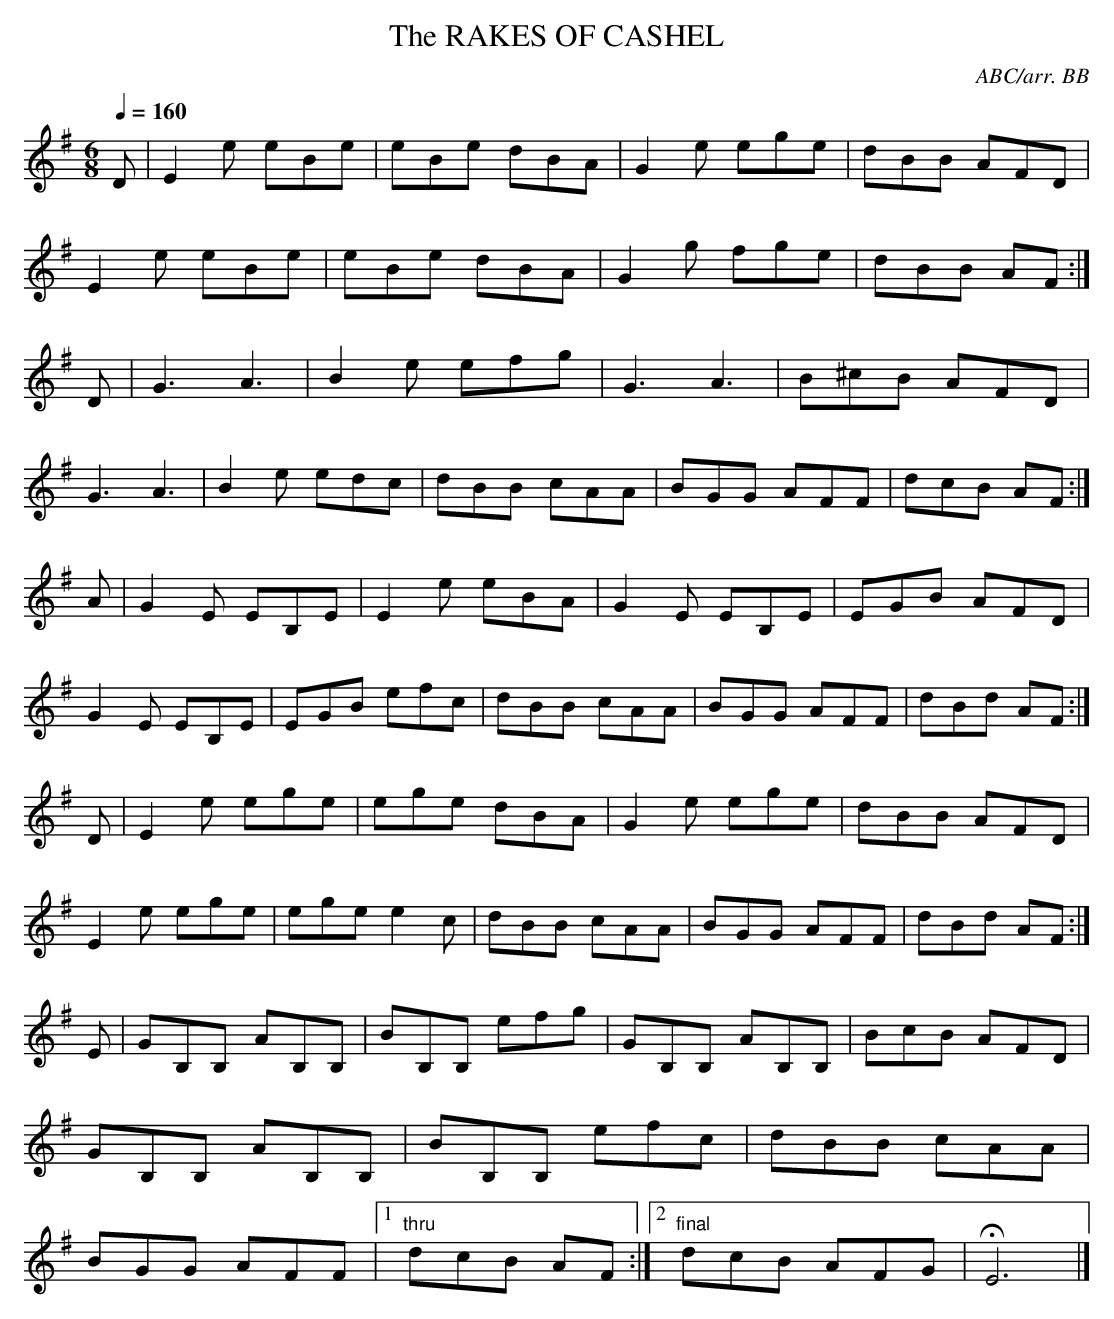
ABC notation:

X:1
T:RAKES OF CASHEL, The
C:ABC/arr. BB
the first - all other parts are 9 measures.
Q:1/4=160
M:6/8
L:1/8
K:Em % source key = Gm
D|E2e eBe|eBe dBA|G2e ege|dBB AFD|
E2e eBe|eBe dBA|G2g fge|dBB AF :|
D|G3 A3|B2e efg|G3 A3|B^cB AFD|
G3 A3|B2e edc|dBB cAA|BGG AFF|dcB AF :|
A|G2E EB,E|E2e eBA|G2E EB,E|EGB AFD|
G2E EB,E|EGB efc|dBB cAA|BGG AFF|dBd AF :|
D|E2e ege|ege dBA|G2e ege|dBB AFD|
E2e ege|ege e2c|dBB cAA|BGG AFF|dBd AF :|
E|GB,B, AB,B,|BB,B, efg|GB,B, AB,B,|BcB AFD|
GB,B, AB,B,|BB,B, efc|dBB cAA|
BGG AFF|1 "thru"dcB AF :|2 "final" dcB AFG|HE6|]
